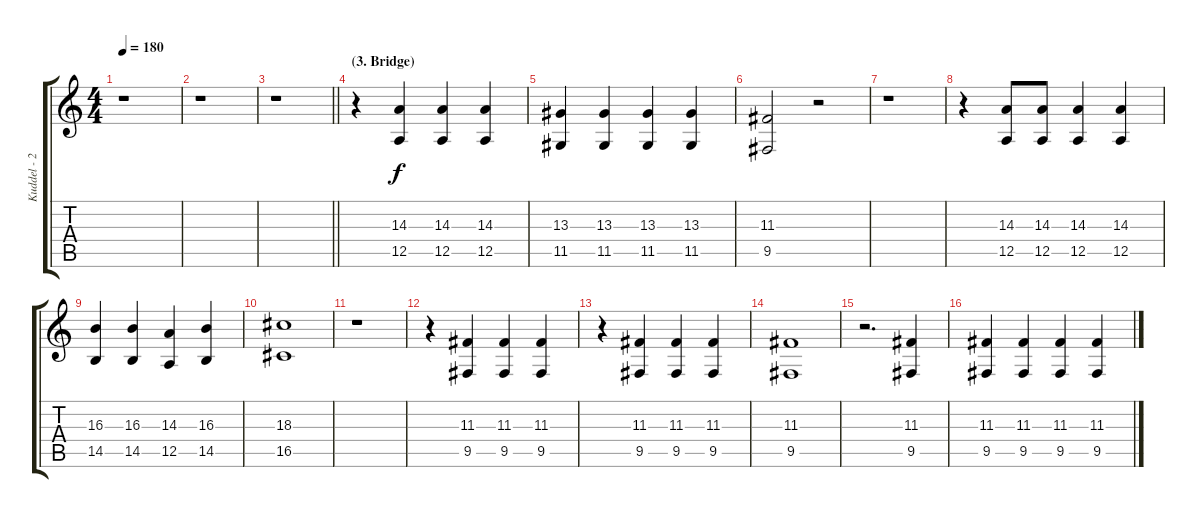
\track ("Kuddel - 2. Stimme" "Kuddel - 2") {instrument lead6voice}
\staff {score tabs}
\tuning (E4 B3 G3 D3 A2 E2) {hide}
\ts (4 4)
\tempo 180
\clef g2
\ks c
r.1{dy ff} |
r.1 |
\barLineRight lightlight
r.1 |
\section ("" "(3. Bridge)")
r.4{volume 11} (14.3 12.5).4{dy f} (14.3 12.5).4 (14.3 12.5).4 |
(13.3 11.5).4 (13.3 11.5).4 (13.3 11.5).4 (13.3 11.5).4 |
(11.3 9.5).2 r.2 |
r.1 |
r.4 (14.3 12.5).8 (14.3 12.5).8 (14.3 12.5).4 (14.3 12.5).4 |
(16.3 14.5).4 (16.3 14.5).4 (14.3 12.5).4 (16.3 14.5).4 |
(18.3 16.5).1 |
r.1 |
r.4 (11.3 9.5).4 (11.3 9.5).4 (11.3 9.5).4 |
r.4 (11.3 9.5).4 (11.3 9.5).4 (11.3 9.5).4 |
(11.3 9.5).1 |
r.2{d} (11.3 9.5).4 |
(11.3 9.5).4 (11.3 9.5).4 (11.3 9.5).4 (11.3 9.5).4
